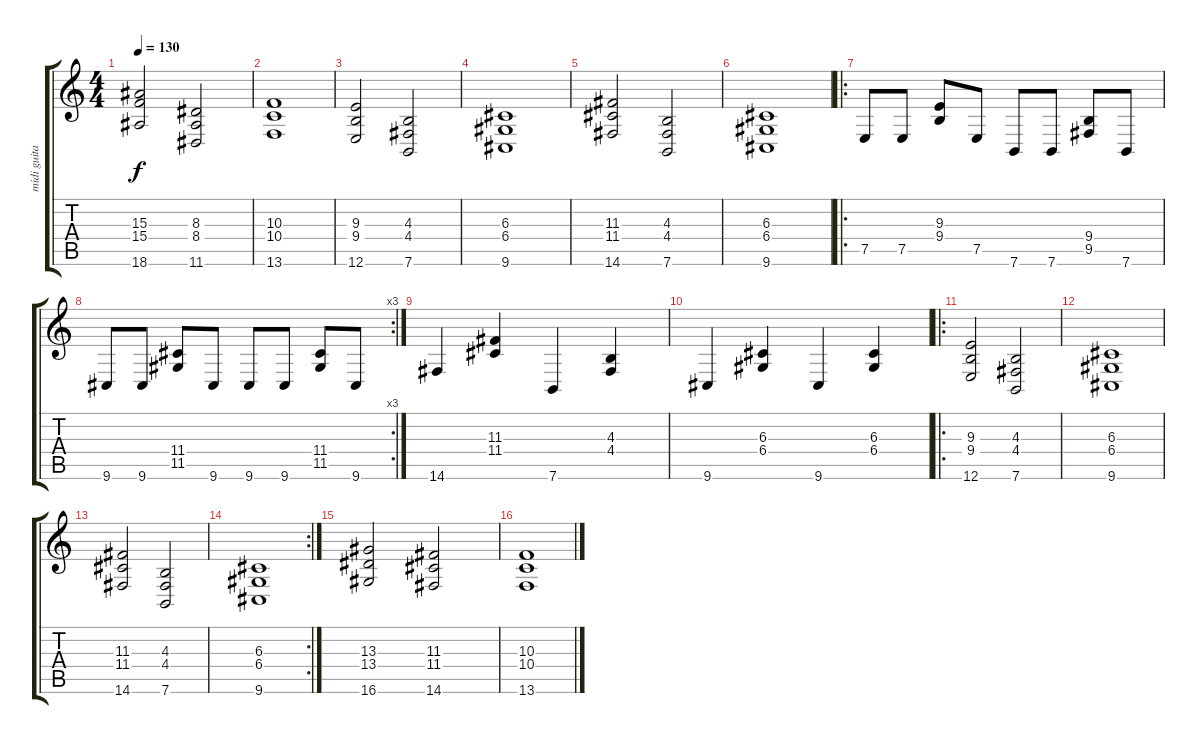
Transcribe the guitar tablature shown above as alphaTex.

\track ("midi guitar" "midi guita") {instrument synthstrings2}
\staff {score tabs}
\tuning (E4 B3 G3 D3 A2 E2) {hide}
\ts (4 4)
\tempo 130
\clef g2
\ks c
(15.3 15.4 18.6).2{dy f} (8.3 8.4 11.6).2 |
(10.3 10.4 13.6).1 |
(9.3 9.4 12.6).2 (4.3 4.4 7.6).2 |
(6.3 6.4 9.6).1 |
(11.3 11.4 14.6).2 (4.3 4.4 7.6).2 |
(6.3 6.4 9.6).1 |
\ro
7.5.8 7.5.8 (9.3 9.4).8 7.5.8 7.6.8 7.6.8 (9.4 9.5).8 7.6.8 |
\rc 3
9.6.8 9.6.8 (11.4 11.5).8 9.6.8 9.6.8 9.6.8 (11.4 11.5).8 9.6.8 |
14.6.4 (11.3 11.4).4 7.6.4 (4.3 4.4).4 |
9.6.4 (6.3 6.4).4 9.6.4 (6.3 6.4).4 |
\ro
(9.3 9.4 12.6).2 (4.3 4.4 7.6).2 |
(6.3 6.4 9.6).1 |
(11.3 11.4 14.6).2 (4.3 4.4 7.6).2 |
\rc 2
(6.3 6.4 9.6).1 |
(13.3 13.4 16.6).2 (11.3 11.4 14.6).2 |
(10.3 10.4 13.6).1
